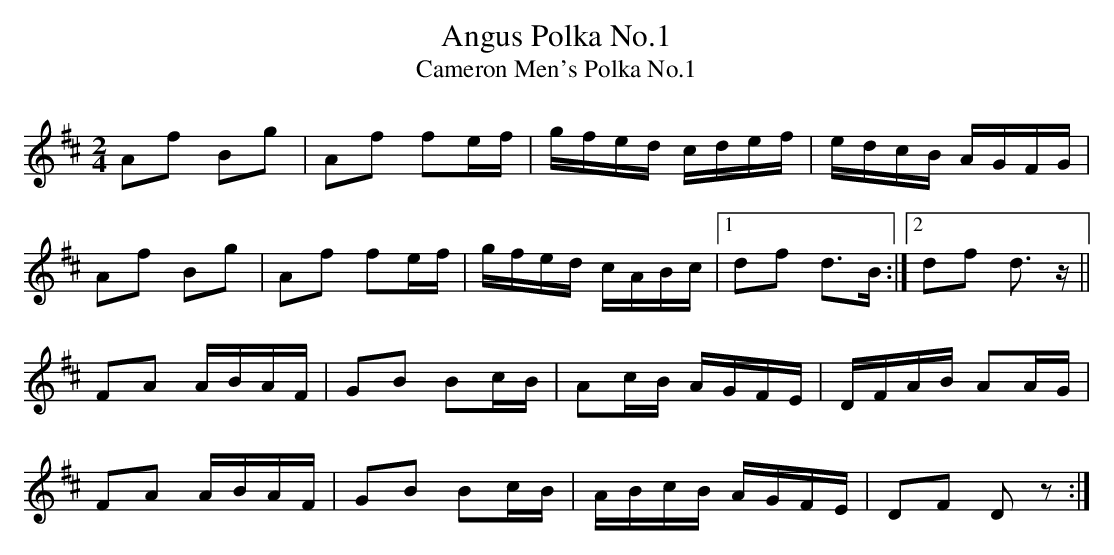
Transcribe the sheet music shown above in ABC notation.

X:1
T:Angus Polka No.1
T:Cameron Men's Polka No.1
M:2/4
L:1/16
K:D
A2f2 B2g2 | A2f2 f2ef | gfed cdef | edcB AGFG |
A2f2 B2g2 | A2f2 f2ef | gfed cABc |1 d2f2 d3B :|2 d2f2 d3 z ||
F2A2 ABAF | G2B2 B2cB | A2cB AGFE | DFAB A2AG |
F2A2 ABAF | G2B2 B2cB | ABcB AGFE | D2F2 D2z2 :|]
